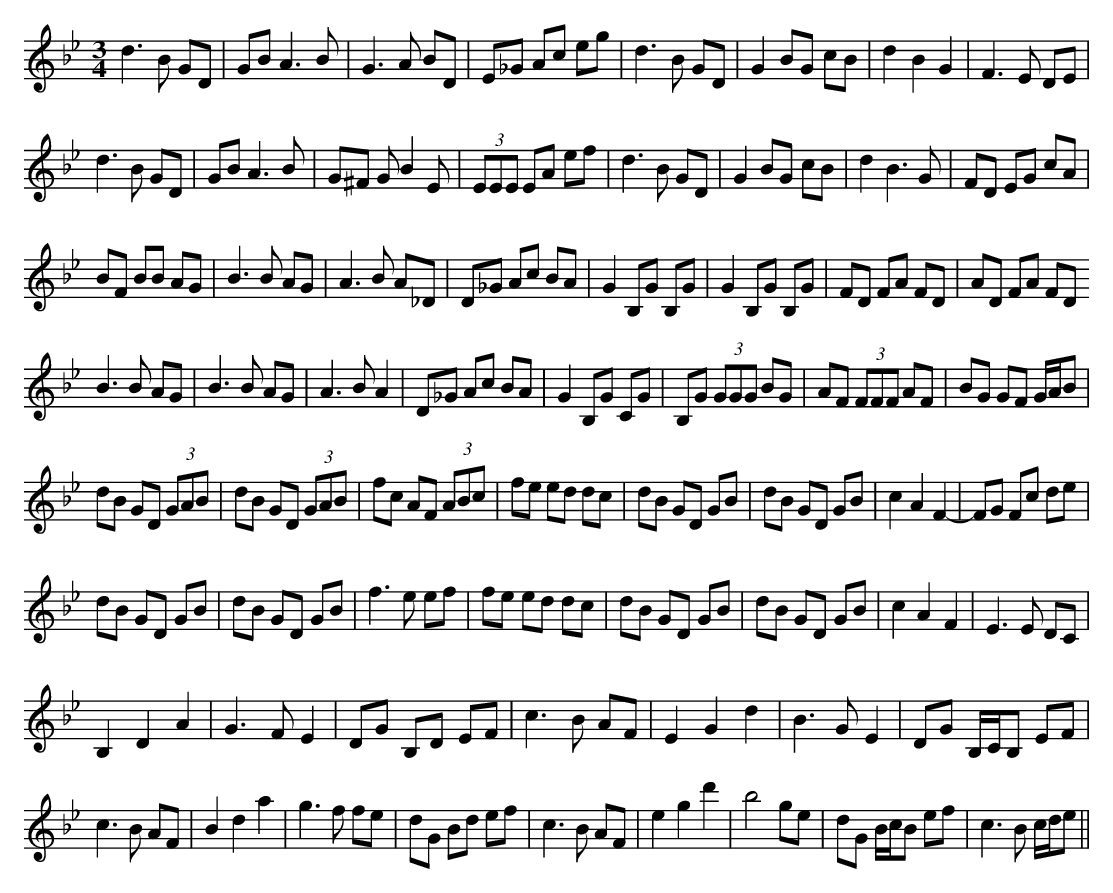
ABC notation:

X:1
M:3/4
K:Gmin
d3 B GD|GB A3 B|G3 A BD|E_G Ac eg|d3 B GD|G2 BG cB|d2 B2 G2|F3 E DE|
d3 B GD|GB A3 B|G^F G B2 E|(3EEE EA ef|d3 B GD|G2 BG cB|d2 B3 G|FD EG cA|
BF BB AG|B3 B AG|A3 B A_D|D_G Ac BA|G2 B,G B,G|G2 B,G B,G|FD FA FD|AD FA FD
B3 B AG|B3 B AG|A3 B A2|D_G Ac BA|G2 B,G CG|B,G (3GGG BG|AF (3FFF AF|BG GF G/A/B|
dB GD (3GAB|dB GD (3GAB|fc AF (3ABc|fe ed dc|dB GD GB|dB GD GB|c2 A2 F2-|FG Fc de|
dB GD GB|dB GD GB|f3 e ef|fe ed dc|dB GD GB|dB GD GB|c2 A2 F2|E3 E DC|
B,2 D2 A2|G3 F E2|DG B,D EF|c3 B AF|E2 G2 d2|B3 G E2|DG B,/C/B, EF|
c3 B AF|B2 d2 a2|g3 f fe|dG Bd ef|c3 B AF|e2 g2 d'2|b4 ge|dG B/c/B ef|c3 B c/d/e||
